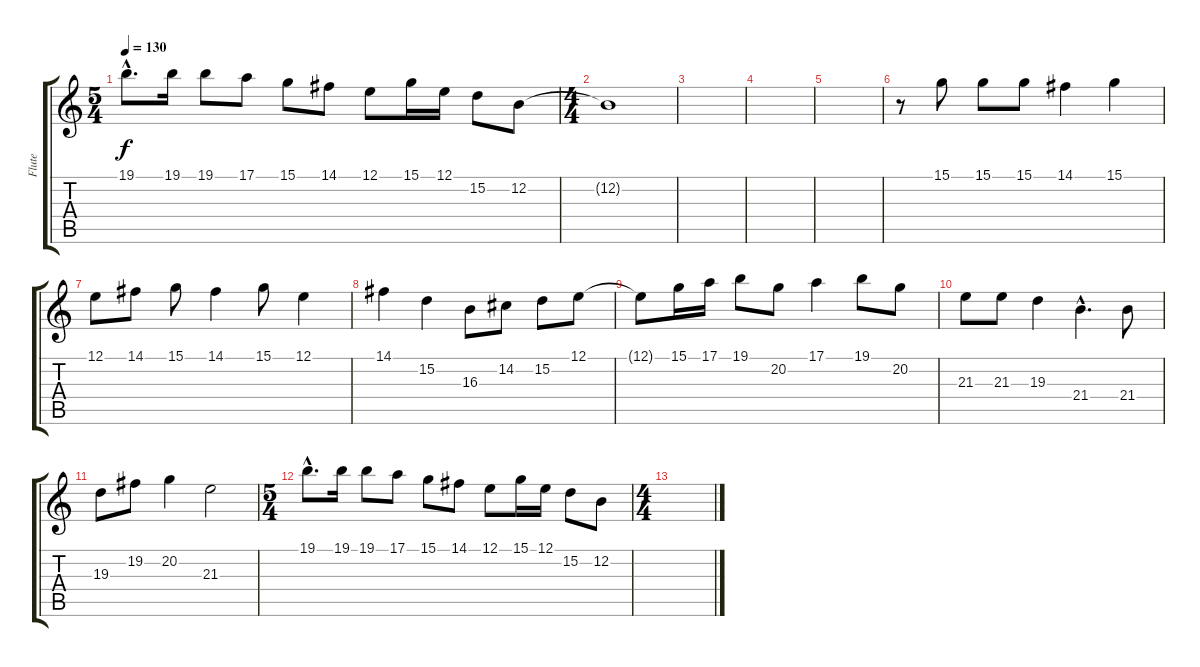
\track ("Flute" "Flute") {instrument flute}
\staff {score tabs}
\tuning (E4 B3 G3 D3 A2 E2) {hide}
\ts (5 4)
\tempo 130
\clef g2
\ks c
19.1{hac}.8{d dy f} 19.1.16 19.1.8 17.1.8 15.1.8 14.1.8 12.1.8 15.1.16 12.1.16 15.2.8 12.2.8{volume 0} |
\ts (4 4)
12.2{t}.1 |
|
|
|
r.8 15.1.8 15.1.8 15.1.8 14.1.4 15.1.4 |
12.1.8 14.1.8 15.1.8 14.1.4 15.1.8 12.1.4 |
14.1.4 15.2.4 16.3.8 14.2.8 15.2.8 12.1.8 |
12.1{t}.8 15.1.16 17.1.16 19.1.8 20.2.8 17.1.4 19.1.8 20.2.8 |
21.3.8 21.3.8 19.3.4 21.4{hac}.4{d} 21.4.8 |
19.3.8 19.2.8 20.2.4 21.3.2 |
\ts (5 4)
19.1{hac}.8{d} 19.1.16 19.1.8 17.1.8 15.1.8 14.1.8 12.1.8 15.1.16 12.1.16 15.2.8 12.2.8 |
\ts (4 4)
